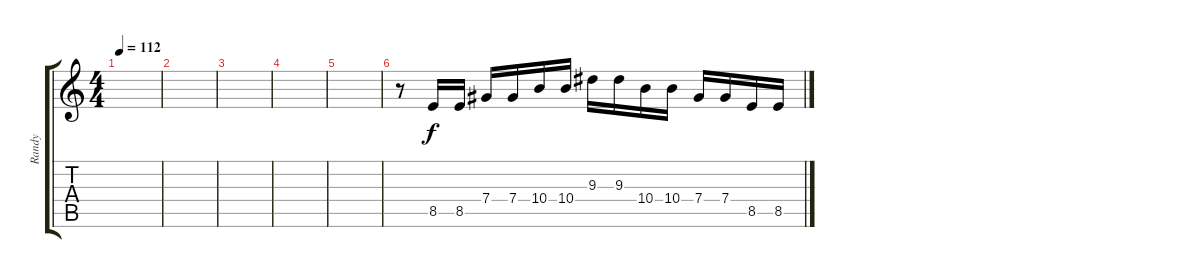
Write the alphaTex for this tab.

\track ("Randy" "Randy") {instrument distortionguitar}
\staff {score tabs}
\tuning (Eb4 Bb3 Gb3 Db3 Ab2 Eb2) {hide}
\ts (4 4)
\tempo 112
\clef g2
\ks c
|
|
|
|
|
r.8 8.5.16 8.5.16 7.4.16 7.4.16 10.4.16 10.4.16 9.3.16 9.3.16 10.4.16 10.4.16 7.4.16 7.4.16 8.5.16 8.5.16
